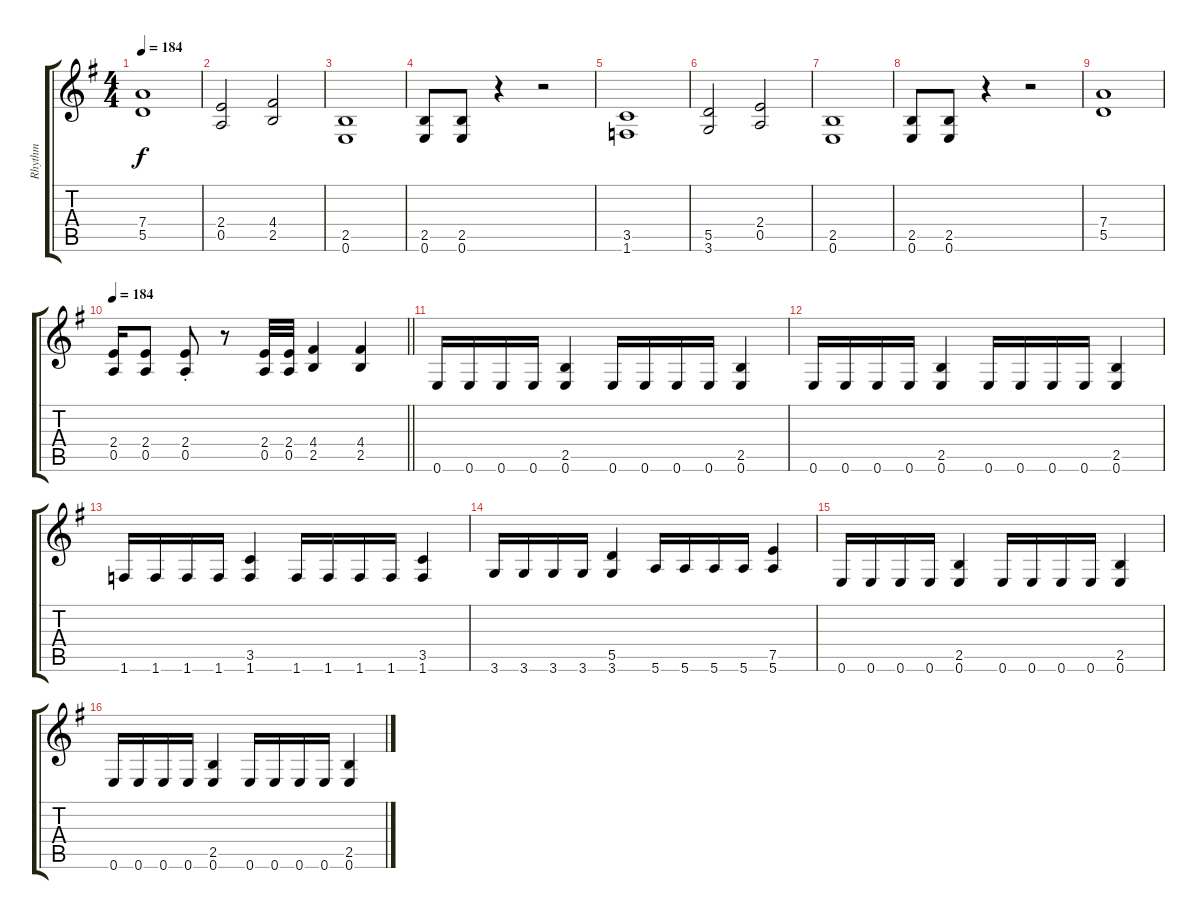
\track ("Rhythm" "Rhythm") {instrument distortionguitar}
\staff {score tabs}
\tuning (E4 B3 G3 D3 A2 E2) {hide}
\ts (4 4)
\tempo 184
\clef g2
\ks eminor
(7.4 5.5).1{dy f} |
(2.4 0.5).2 (4.4 2.5).2 |
(2.5 0.6).1 |
(2.5 0.6).8 (2.5 0.6).8 r.4 r.2 |
(3.5 1.6).1 |
(5.5 3.6).2 (2.4 0.5).2 |
(2.5 0.6).1 |
(2.5 0.6).8 (2.5 0.6).8 r.4 r.2 |
(7.4 5.5).1 |
\tempo 184
\barLineRight lightlight
(2.4 0.5).16 (2.4 0.5).8{beam split} (2.4{st} 0.5{st}).8 r.8 (2.4 0.5).32 (2.4 0.5).32 (4.4 2.5).4 (4.4 2.5).4 |
0.6.16 0.6.16 0.6.16 0.6.16 (2.5 0.6).4 0.6.16 0.6.16 0.6.16 0.6.16 (2.5 0.6).4 |
0.6.16 0.6.16 0.6.16 0.6.16 (2.5 0.6).4 0.6.16 0.6.16 0.6.16 0.6.16 (2.5 0.6).4 |
1.6.16 1.6.16 1.6.16 1.6.16 (3.5 1.6).4 1.6.16 1.6.16 1.6.16 1.6.16 (3.5 1.6).4 |
3.6.16 3.6.16 3.6.16 3.6.16 (5.5 3.6).4 5.6.16 5.6.16 5.6.16 5.6.16 (7.5 5.6).4 |
0.6.16 0.6.16 0.6.16 0.6.16 (2.5 0.6).4 0.6.16 0.6.16 0.6.16 0.6.16 (2.5 0.6).4 |
0.6.16 0.6.16 0.6.16 0.6.16 (2.5 0.6).4 0.6.16 0.6.16 0.6.16 0.6.16 (2.5 0.6).4
